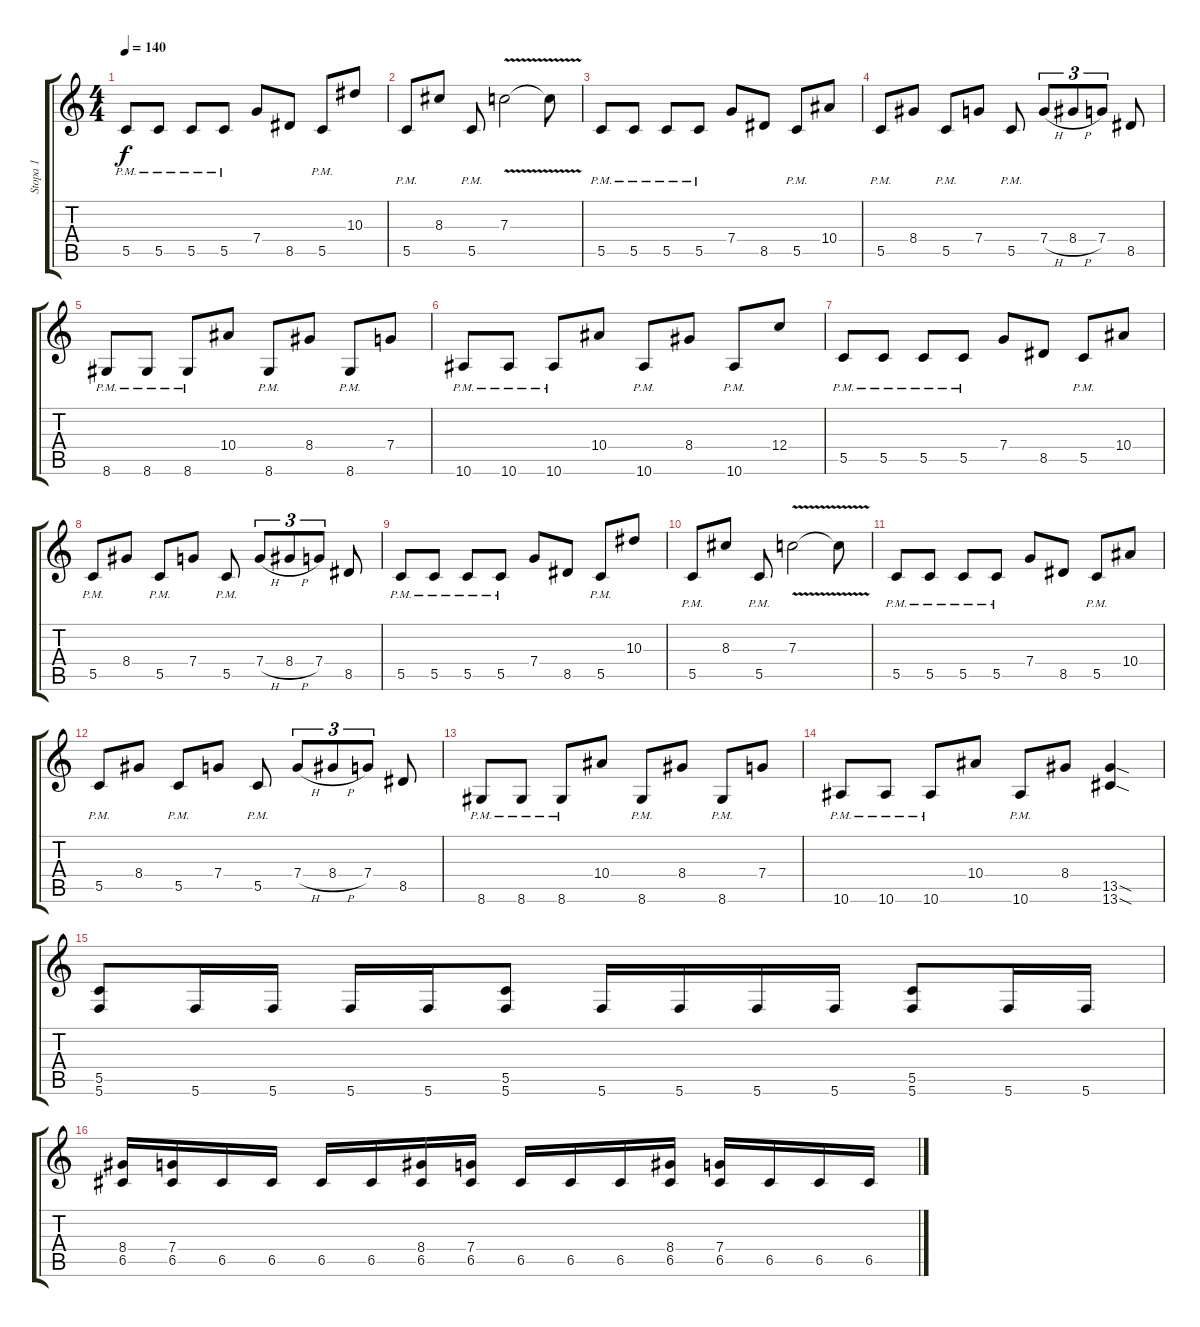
\track ("Stopa 1" "Stopa 1") {instrument distortionguitar}
\staff {score tabs}
\tuning (D4 A3 F3 C3 G2 C2) {hide}
\ts (4 4)
\tempo 140
\clef g2
\ks c
5.5{pm}.8{dy f} 5.5{pm}.8 5.5{pm}.8 5.5{pm}.8 7.4.8 8.5.8 5.5{pm}.8 10.3.8 |
5.5{pm}.8 8.3.8 5.5{pm}.8 7.3{v}.2 7.3{t}.8 |
5.5{pm}.8 5.5{pm}.8 5.5{pm}.8 5.5{pm}.8 7.4.8 8.5.8 5.5{pm}.8 10.4.8 |
5.5{pm}.8 8.4.8 5.5{pm}.8 7.4.8 5.5{pm}.8 7.4{h}.8{tu (3 2)} 8.4{h}.8{tu (3 2)} 7.4.8{tu (3 2)} 8.5.8 |
8.6{pm}.8 8.6{pm}.8 8.6{pm}.8 10.4.8 8.6{pm}.8 8.4.8 8.6{pm}.8 7.4.8 |
10.6{pm}.8 10.6{pm}.8 10.6{pm}.8 10.4.8 10.6{pm}.8 8.4.8 10.6{pm}.8 12.4.8 |
5.5{pm}.8 5.5{pm}.8 5.5{pm}.8 5.5{pm}.8 7.4.8 8.5.8 5.5{pm}.8 10.4.8 |
5.5{pm}.8 8.4.8 5.5{pm}.8 7.4.8 5.5{pm}.8 7.4{h}.8{tu (3 2)} 8.4{h}.8{tu (3 2)} 7.4.8{tu (3 2)} 8.5.8 |
5.5{pm}.8 5.5{pm}.8 5.5{pm}.8 5.5{pm}.8 7.4.8 8.5.8 5.5{pm}.8 10.3.8 |
5.5{pm}.8 8.3.8 5.5{pm}.8 7.3{v}.2 7.3{t}.8 |
5.5{pm}.8 5.5{pm}.8 5.5{pm}.8 5.5{pm}.8 7.4.8 8.5.8 5.5{pm}.8 10.4.8 |
5.5{pm}.8 8.4.8 5.5{pm}.8 7.4.8 5.5{pm}.8 7.4{h}.8{tu (3 2)} 8.4{h}.8{tu (3 2)} 7.4.8{tu (3 2)} 8.5.8 |
8.6{pm}.8 8.6{pm}.8 8.6{pm}.8 10.4.8 8.6{pm}.8 8.4.8 8.6{pm}.8 7.4.8 |
10.6{pm}.8 10.6{pm}.8 10.6{pm}.8 10.4.8 10.6{pm}.8 8.4.8 (13.5{sod} 13.6{sod}).4 |
(5.5 5.6).8 5.6.16 5.6.16 5.6.16 5.6.16 (5.5 5.6).8 5.6.16 5.6.16 5.6.16 5.6.16 (5.5 5.6).8 5.6.16 5.6.16 |
(8.4 6.5).16 (7.4 6.5).16 6.5.16 6.5.16 6.5.16 6.5.16 (8.4 6.5).16 (7.4 6.5).16 6.5.16 6.5.16 6.5.16 (8.4 6.5).16 (7.4 6.5).16 6.5.16 6.5.16 6.5.16
